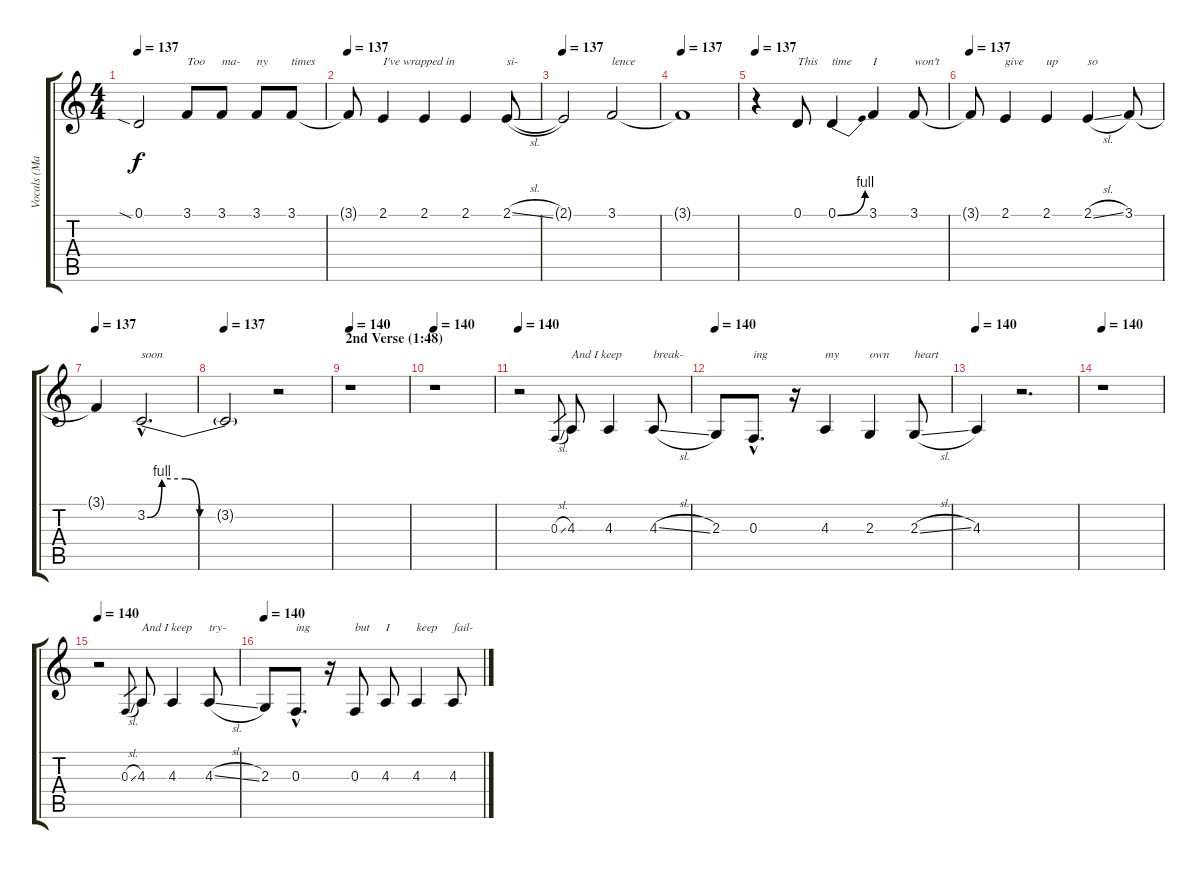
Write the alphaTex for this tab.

\track ("Vocals (Main)" "Vocals (Ma") {instrument violin}
\staff {score tabs}
\tuning (D4 A3 F3 C3 G2 C2) {hide}
\ts (4 4)
\tempo 137
\clef g2
\ks c
0.1{sia}.2{dy f} 3.1.8{txt "Too"} 3.1.8{txt "ma-"} 3.1.8{txt "ny"} 3.1.8{txt "times"} |
\tempo 137
3.1{t}.8 2.1.4{txt "I've wrapped in"} 2.1.4 2.1.4 2.1{sl}.8{txt "si-"} |
\tempo 137
2.1{t}.2 3.1.2{txt "lence"} |
\tempo 137
3.1{t}.1 |
\tempo 137
r.4 0.1.8{txt "This"} 0.1{be (bend 0 0 60 4)}.4{txt "time"} 3.1.4{txt "I"} 3.1.8{txt "won't"} |
\tempo 137
3.1{t}.8 2.1.4{txt "give"} 2.1.4{txt "up"} 2.1{sl}.4{txt "so"} 3.1.8 |
\tempo 137
3.1{t}.4 3.2{be (custom 0 0 7 4 18 4 25 0 60 0) hac}.2{d txt "soon"} |
\tempo 137
3.2{t}.2 r.2 |
\section ("" "2nd Verse (1:48)")
\tempo 140
r.1 |
\tempo 140
r.1 |
\tempo 140
r.2 0.3{sl}.8{gr} 4.3.8{txt "And I keep"} 4.3.4 4.3{sl}.8{txt "break-"} |
\tempo 140
2.3.8 0.3{hac}.8{d txt "ing"} r.16 4.3.4{txt "my"} 2.3.4{txt "own"} 2.3{sl}.8{txt "heart"} |
\tempo 140
4.3.4 r.2{d} |
\tempo 140
r.1 |
\tempo 140
r.2 0.3{sl}.8{gr} 4.3.8{txt "And I keep"} 4.3.4 4.3{sl}.8{txt "try-"} |
\tempo 140
2.3.8 0.3{hac}.8{d txt "ing"} r.16 0.3.8{txt "but"} 4.3.8{txt "I"} 4.3.4{txt "keep"} 4.3{sl}.8{txt "fail-"}
